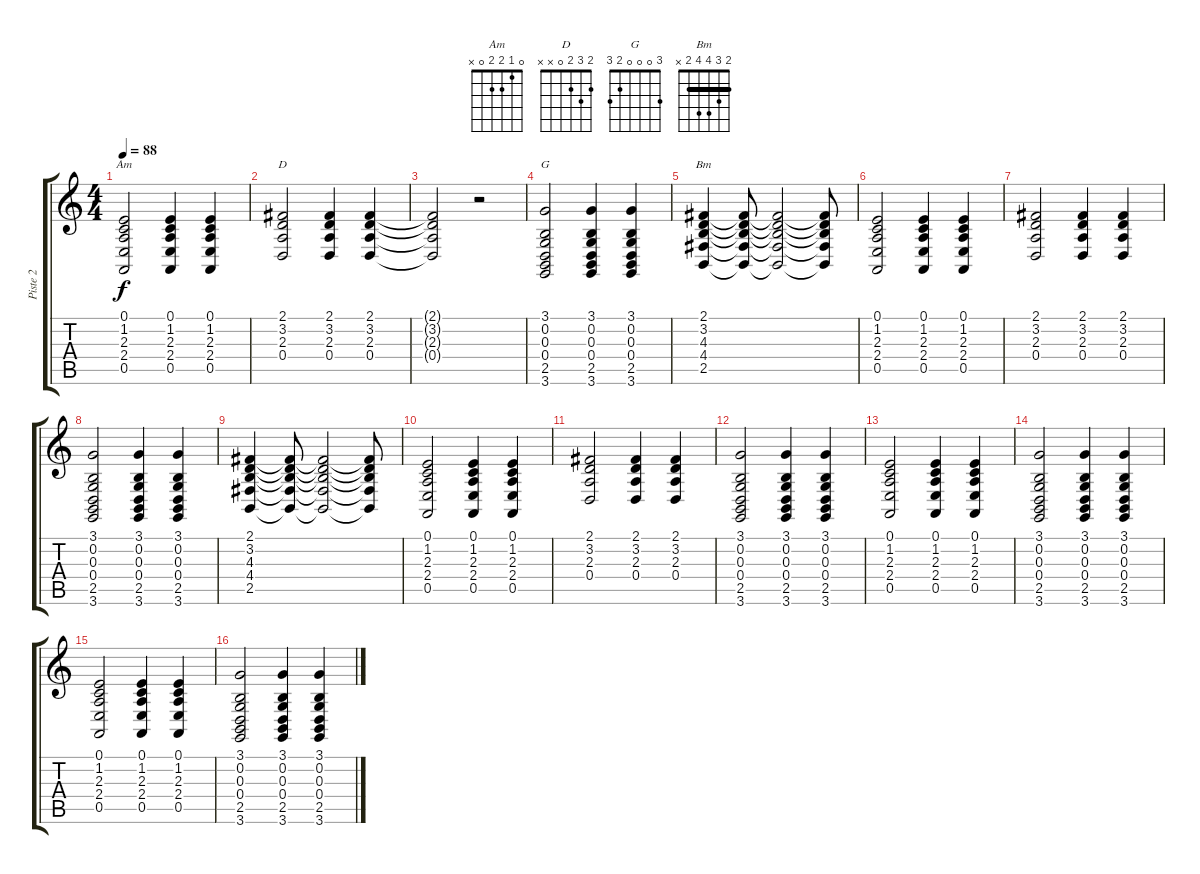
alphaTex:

\track ("Piste 2" "Piste 2") {instrument electricpiano1}
\staff {score tabs}
\tuning (E4 B3 G3 D3 A2 E2) {hide}
\chord ("Am" 0 1 2 2 0 x)
\chord ("D" 2 3 2 0 x x)
\chord ("G" 3 0 0 0 2 3)
\chord ("Bm" 2 3 4 4 2 x) {barre 2}
\ts (4 4)
\tempo 88
\clef g2
\ks c
(0.1 1.2 2.3 2.4 0.5).2{ch "Am" dy f} (0.1 1.2 2.3 2.4 0.5).4 (0.1 1.2 2.3 2.4 0.5).4 |
(2.1 3.2 2.3 0.4).2{ch "D"} (2.1 3.2 2.3 0.4).4 (2.1 3.2 2.3 0.4).4 |
(2.1{t} 3.2{t} 2.3{t} 0.4{t}).2 r.2 |
(3.1 0.2 0.3 0.4 2.5 3.6).2{ch "G"} (3.1 0.2 0.3 0.4 2.5 3.6).4 (3.1 0.2 0.3 0.4 2.5 3.6).4 |
(2.1 3.2 4.3 4.4 2.5).4{ch "Bm"} (2.1{t} 3.2{t} 4.3{t} 4.4{t} 2.5{t}).8 (2.1{t} 3.2{t} 4.3{t} 4.4{t} 2.5{t}).2 (2.1{t} 3.2{t} 4.3{t} 4.4{t} 2.5{t}).8 |
(0.1 1.2 2.3 2.4 0.5).2 (0.1 1.2 2.3 2.4 0.5).4 (0.1 1.2 2.3 2.4 0.5).4 |
(2.1 3.2 2.3 0.4).2 (2.1 3.2 2.3 0.4).4 (2.1 3.2 2.3 0.4).4 |
(3.1 0.2 0.3 0.4 2.5 3.6).2 (3.1 0.2 0.3 0.4 2.5 3.6).4 (3.1 0.2 0.3 0.4 2.5 3.6).4 |
(2.1 3.2 4.3 4.4 2.5).4 (2.1{t} 3.2{t} 4.3{t} 4.4{t} 2.5{t}).8 (2.1{t} 3.2{t} 4.3{t} 4.4{t} 2.5{t}).2 (2.1{t} 3.2{t} 4.3{t} 4.4{t} 2.5{t}).8 |
(0.1 1.2 2.3 2.4 0.5).2 (0.1 1.2 2.3 2.4 0.5).4 (0.1 1.2 2.3 2.4 0.5).4 |
(2.1 3.2 2.3 0.4).2 (2.1 3.2 2.3 0.4).4 (2.1 3.2 2.3 0.4).4 |
(3.1 0.2 0.3 0.4 2.5 3.6).2 (3.1 0.2 0.3 0.4 2.5 3.6).4 (3.1 0.2 0.3 0.4 2.5 3.6).4 |
(0.1 1.2 2.3 2.4 0.5).2 (0.1 1.2 2.3 2.4 0.5).4 (0.1 1.2 2.3 2.4 0.5).4 |
(3.1 0.2 0.3 0.4 2.5 3.6).2 (3.1 0.2 0.3 0.4 2.5 3.6).4 (3.1 0.2 0.3 0.4 2.5 3.6).4 |
(0.1 1.2 2.3 2.4 0.5).2 (0.1 1.2 2.3 2.4 0.5).4 (0.1 1.2 2.3 2.4 0.5).4 |
(3.1 0.2 0.3 0.4 2.5 3.6).2 (3.1 0.2 0.3 0.4 2.5 3.6).4 (3.1 0.2 0.3 0.4 2.5 3.6).4
